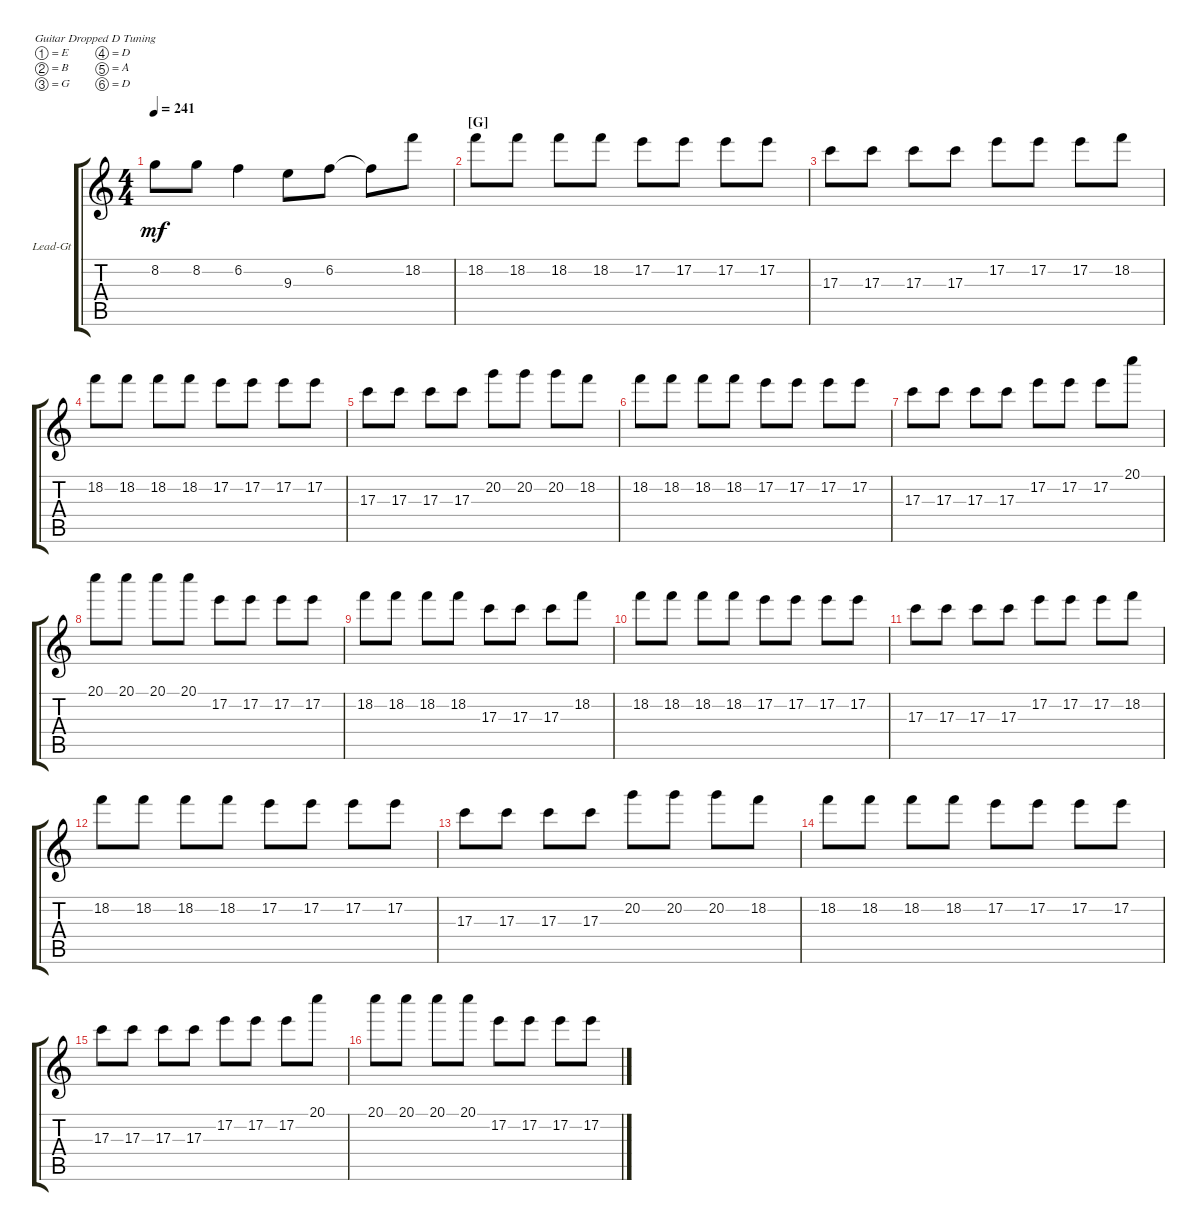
\defaultSystemsLayout 4
\bracketExtendMode groupsimilarinstruments
\firstSystemTrackNameOrientation horizontal
\otherSystemsTrackNameOrientation horizontal
\track ("Electric Guitar (Lead)" "Lead-Gt") {instrument overdrivenguitar}
\staff {score tabs}
\tuning (E4 B3 G3 D3 A2 D2)
\ts (4 4)
\tempo 241
\clef g2
\ks c
8.2{t}.8{dy mf} 8.2.8 6.2.4 9.3.8 6.2.8 6.2{t}.8 18.2.8 |
\section ("G" "")
18.2.8 18.2.8 18.2.8 18.2.8 17.2.8 17.2.8 17.2.8 17.2.8 |
17.3.8 17.3.8 17.3.8 17.3.8 17.2.8 17.2.8 17.2.8 18.2.8 |
18.2.8 18.2.8 18.2.8 18.2.8 17.2.8 17.2.8 17.2.8 17.2.8 |
17.3.8 17.3.8 17.3.8 17.3.8 20.2.8 20.2.8 20.2.8 18.2.8 |
18.2.8 18.2.8 18.2.8 18.2.8 17.2.8 17.2.8 17.2.8 17.2.8 |
17.3.8 17.3.8 17.3.8 17.3.8 17.2.8 17.2.8 17.2.8 20.1.8 |
20.1.8 20.1.8 20.1.8 20.1.8 17.2.8 17.2.8 17.2.8 17.2.8 |
18.2.8 18.2.8 18.2.8 18.2.8 17.3.8 17.3.8 17.3.8 18.2.8 |
18.2.8 18.2.8 18.2.8 18.2.8 17.2.8 17.2.8 17.2.8 17.2.8 |
17.3.8 17.3.8 17.3.8 17.3.8 17.2.8 17.2.8 17.2.8 18.2.8 |
18.2.8 18.2.8 18.2.8 18.2.8 17.2.8 17.2.8 17.2.8 17.2.8 |
17.3.8 17.3.8 17.3.8 17.3.8 20.2.8 20.2.8 20.2.8 18.2.8 |
18.2.8 18.2.8 18.2.8 18.2.8 17.2.8 17.2.8 17.2.8 17.2.8 |
17.3.8 17.3.8 17.3.8 17.3.8 17.2.8 17.2.8 17.2.8 20.1.8 |
20.1.8 20.1.8 20.1.8 20.1.8 17.2.8 17.2.8 17.2.8 17.2.8
